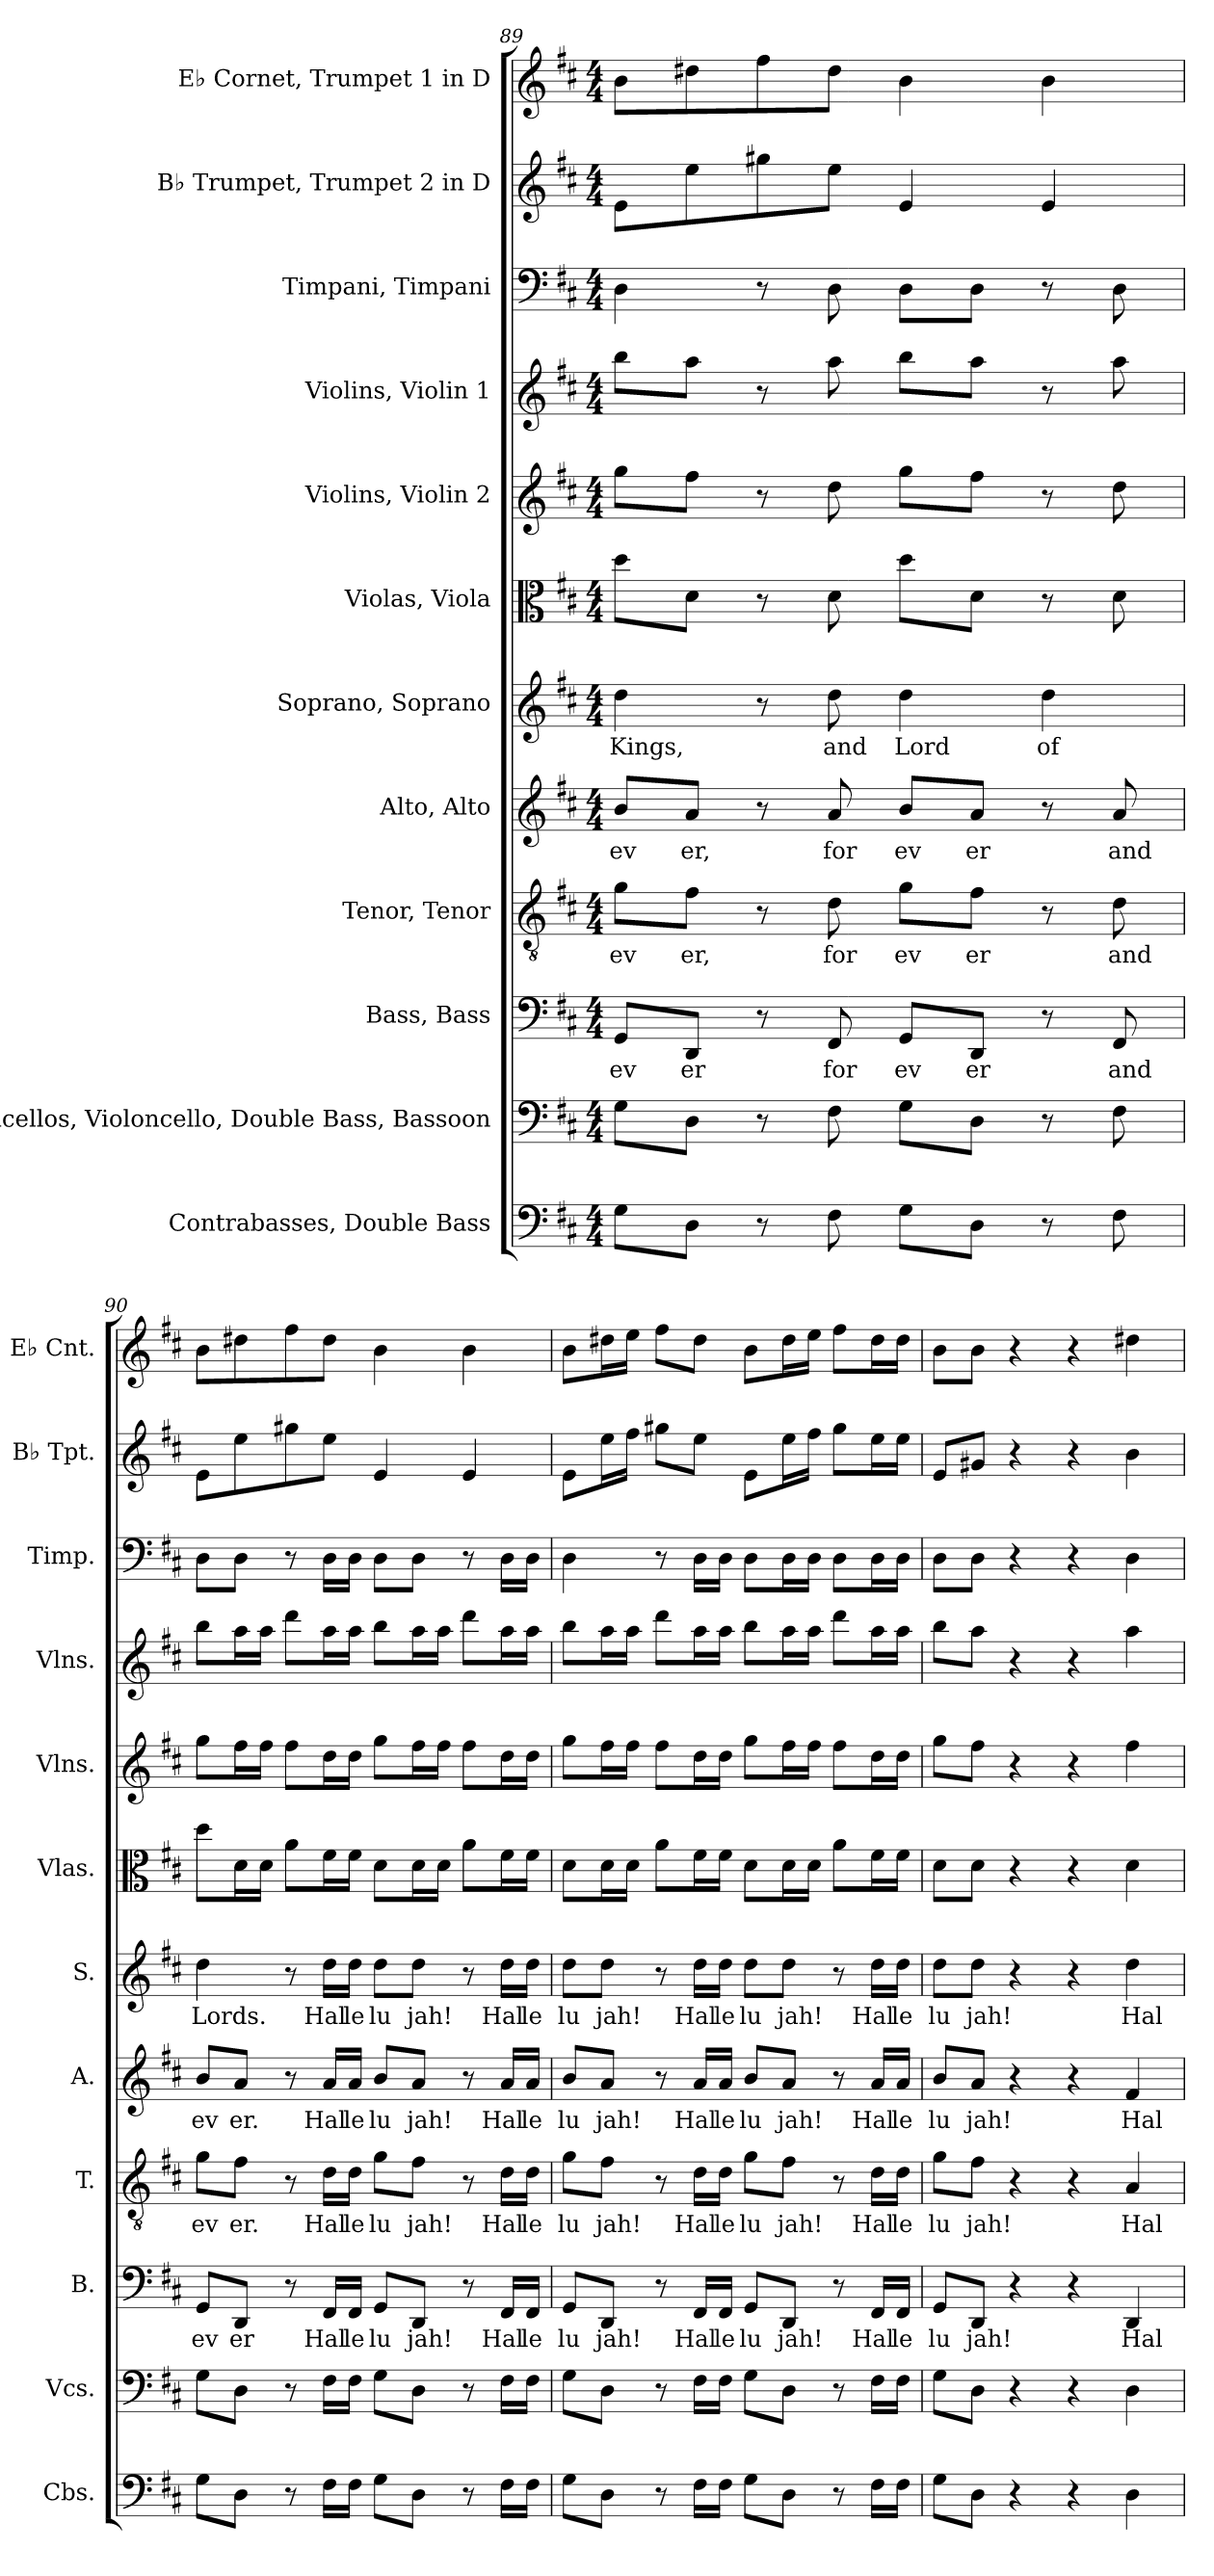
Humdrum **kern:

**kern	**kern	**kern	**text	**kern	**text	**kern	**text	**kern	**text	**kern	**kern	**kern	**kern	**kern	**kern
*part12	*part11	*part10	*part10	*part9	*part9	*part8	*part8	*part7	*part7	*part6	*part5	*part4	*part3	*part2	*part1
*staff12	*staff11	*staff10	*staff10	*staff9	*staff9	*staff8	*staff8	*staff7	*staff7	*staff6	*staff5	*staff4	*staff3	*staff2	*staff1
*I"Contrabasses, Double Bass	*I"Violoncellos, Violoncello, Double Bass, Bassoon	*I"Bass, Bass	*	*I"Tenor, Tenor	*	*I"Alto, Alto	*	*I"Soprano, Soprano	*	*I"Violas, Viola	*I"Violins, Violin 2	*I"Violins, Violin 1	*I"Timpani, Timpani	*I"B♭ Trumpet, Trumpet 2 in D	*I"E♭ Cornet, Trumpet 1 in D
*I'Cbs.	*I'Vcs.	*I'B.	*	*I'T.	*	*I'A.	*	*I'S.	*	*I'Vlas.	*I'Vlns.	*I'Vlns.	*I'Timp.	*I'B♭ Tpt.	*I'E♭ Cnt.
*clefF4	*clefF4	*clefF4	*	*clefGv2	*	*clefG2	*	*clefG2	*	*clefC3	*clefG2	*clefG2	*clefF4	*clefG2	*clefG2
*ITrd7c12	*	*	*	*	*	*	*	*	*	*	*	*	*	*ITrd1c2	*ITrd-2c-3
*k[f#c#]	*k[f#c#]	*k[f#c#]	*	*k[f#c#]	*	*k[f#c#]	*	*k[f#c#]	*	*k[f#c#]	*k[f#c#]	*k[f#c#]	*k[f#c#]	*k[]	*k[b-]
*M4/4	*M4/4	*M4/4	*	*M4/4	*	*M4/4	*	*M4/4	*	*M4/4	*M4/4	*M4/4	*M4/4	*M4/4	*M4/4
=89	=89	=89	=89	=89	=89	=89	=89	=89	=89	=89	=89	=89	=89	=89	=89
!	!	!	!LO:LY:b	!	!LO:LY:b	!	!LO:LY:b	!	!LO:LY:b	!	!	!	!	!	!
8GG\L	8G\L	8GG/L	ev	8g\L	ev	8b/L	ev	4dd\	Kings,	8dd\L	8gg\L	8bb\L	4D\	8d\L	8dd\L
!	!	!	!LO:LY:b	!	!LO:LY:b	!	!LO:LY:b	!	!	!	!	!	!	!	!
8DD\J	8D\J	8DD/J	er	8f#\J	er,	8a/J	er,	.	.	8d\J	8ff#\J	8aa\J	.	8dd\	8ff#X\
8r	8r	8r	.	8r	.	8r	.	8r	.	8r	8r	8r	8r	8ff#X\	8aa\
!	!	!	!LO:LY:b	!	!LO:LY:b	!	!LO:LY:b	!	!LO:LY:b	!	!	!	!	!	!
8FF#\	8F#\	8FF#/	for	8d\	for	8a/	for	8dd\	and	8d\	8dd\	8aa\	8D\	8dd\J	8ff#\J
!	!	!	!LO:LY:b	!	!LO:LY:b	!	!LO:LY:b	!	!LO:LY:b	!	!	!	!	!	!
8GG\L	8G\L	8GG/L	ev	8g\L	ev	8b/L	ev	4dd\	Lord	8dd\L	8gg\L	8bb\L	8D\L	4d/	4dd\
!	!	!	!LO:LY:b	!	!LO:LY:b	!	!LO:LY:b	!	!	!	!	!	!	!	!
8DD\J	8D\J	8DD/J	er	8f#\J	er	8a/J	er	.	.	8d\J	8ff#\J	8aa\J	8D\J	.	.
!	!	!	!	!	!	!	!	!	!LO:LY:b	!	!	!	!	!	!
8r	8r	8r	.	8r	.	8r	.	4dd\	of	8r	8r	8r	8r	4d/	4dd\
!	!	!	!LO:LY:b	!	!LO:LY:b	!	!LO:LY:b	!	!	!	!	!	!	!	!
8FF#\	8F#\	8FF#/	and	8d\	and	8a/	and	.	.	8d\	8dd\	8aa\	8D\	.	.
!!LO:PB:g=z
=90	=90	=90	=90	=90	=90	=90	=90	=90	=90	=90	=90	=90	=90	=90	=90
!	!	!	!LO:LY:b	!	!LO:LY:b	!	!LO:LY:b	!	!LO:LY:b	!	!	!	!	!	!
8GG\L	8G\L	8GG/L	ev	8g\L	ev	8b/L	ev	4dd\	Lords.	8dd\L	8gg\L	8bb\L	8D\L	8d\L	8dd\L
!	!	!	!LO:LY:b	!	!LO:LY:b	!	!LO:LY:b	!	!	!	!	!	!	!	!
8DD\J	8D\J	8DD/J	er	8f#\J	er.	8a/J	er.	.	.	16d\L	16ff#\L	16aa\L	8D\J	8dd\	8ff#X\
.	.	.	.	.	.	.	.	.	.	16d\JJ	16ff#\JJ	16aa\JJ	.	.	.
8r	8r	8r	.	8r	.	8r	.	8r	.	8a\L	8ff#\L	8ddd\L	8r	8ff#X\	8aa\
!	!	!	!LO:LY:b	!	!LO:LY:b	!	!LO:LY:b	!	!LO:LY:b	!	!	!	!	!	!
16FF#\LL	16F#\LL	16FF#/LL	Hal	16d\LL	Hal	16a/LL	Hal	16dd\LL	Hal	16f#\L	16dd\L	16aa\L	16D\LL	8dd\J	8ff#\J
!	!	!	!LO:LY:b	!	!LO:LY:b	!	!LO:LY:b	!	!LO:LY:b	!	!	!	!	!	!
16FF#\JJ	16F#\JJ	16FF#/JJ	le	16d\JJ	le	16a/JJ	le	16dd\JJ	le	16f#\JJ	16dd\JJ	16aa\JJ	16D\JJ	.	.
!	!	!	!LO:LY:b	!	!LO:LY:b	!	!LO:LY:b	!	!LO:LY:b	!	!	!	!	!	!
8GG\L	8G\L	8GG/L	lu	8g\L	lu	8b/L	lu	8dd\L	lu	8d\L	8gg\L	8bb\L	8D\L	4d/	4dd\
!	!	!	!LO:LY:b	!	!LO:LY:b	!	!LO:LY:b	!	!LO:LY:b	!	!	!	!	!	!
8DD\J	8D\J	8DD/J	jah!	8f#\J	jah!	8a/J	jah!	8dd\J	jah!	16d\L	16ff#\L	16aa\L	8D\J	.	.
.	.	.	.	.	.	.	.	.	.	16d\JJ	16ff#\JJ	16aa\JJ	.	.	.
8r	8r	8r	.	8r	.	8r	.	8r	.	8a\L	8ff#\L	8ddd\L	8r	4d/	4dd\
!	!	!	!LO:LY:b	!	!LO:LY:b	!	!LO:LY:b	!	!LO:LY:b	!	!	!	!	!	!
16FF#\LL	16F#\LL	16FF#/LL	Hal	16d\LL	Hal	16a/LL	Hal	16dd\LL	Hal	16f#\L	16dd\L	16aa\L	16D\LL	.	.
!	!	!	!LO:LY:b	!	!LO:LY:b	!	!LO:LY:b	!	!LO:LY:b	!	!	!	!	!	!
16FF#\JJ	16F#\JJ	16FF#/JJ	le	16d\JJ	le	16a/JJ	le	16dd\JJ	le	16f#\JJ	16dd\JJ	16aa\JJ	16D\JJ	.	.
=91	=91	=91	=91	=91	=91	=91	=91	=91	=91	=91	=91	=91	=91	=91	=91
!	!	!	!LO:LY:b	!	!LO:LY:b	!	!LO:LY:b	!	!LO:LY:b	!	!	!	!	!	!
8GG\L	8G\L	8GG/L	lu	8g\L	lu	8b/L	lu	8dd\L	lu	8d\L	8gg\L	8bb\L	4D\	8d\L	8dd\L
!	!	!	!LO:LY:b	!	!LO:LY:b	!	!LO:LY:b	!	!LO:LY:b	!	!	!	!	!	!
8DD\J	8D\J	8DD/J	jah!	8f#\J	jah!	8a/J	jah!	8dd\J	jah!	16d\L	16ff#\L	16aa\L	.	16dd\L	16ff#X\L
.	.	.	.	.	.	.	.	.	.	16d\JJ	16ff#\JJ	16aa\JJ	.	16ee\JJ	16gg\JJ
8r	8r	8r	.	8r	.	8r	.	8r	.	8a\L	8ff#\L	8ddd\L	8r	8ff#X\L	8aa\L
!	!	!	!LO:LY:b	!	!LO:LY:b	!	!LO:LY:b	!	!LO:LY:b	!	!	!	!	!	!
16FF#\LL	16F#\LL	16FF#/LL	Hal	16d\LL	Hal	16a/LL	Hal	16dd\LL	Hal	16f#\L	16dd\L	16aa\L	16D\LL	8dd\J	8ff#\J
!	!	!	!LO:LY:b	!	!LO:LY:b	!	!LO:LY:b	!	!LO:LY:b	!	!	!	!	!	!
16FF#\JJ	16F#\JJ	16FF#/JJ	le	16d\JJ	le	16a/JJ	le	16dd\JJ	le	16f#\JJ	16dd\JJ	16aa\JJ	16D\JJ	.	.
!	!	!	!LO:LY:b	!	!LO:LY:b	!	!LO:LY:b	!	!LO:LY:b	!	!	!	!	!	!
8GG\L	8G\L	8GG/L	lu	8g\L	lu	8b/L	lu	8dd\L	lu	8d\L	8gg\L	8bb\L	8D\L	8d\L	8dd\L
!	!	!	!LO:LY:b	!	!LO:LY:b	!	!LO:LY:b	!	!LO:LY:b	!	!	!	!	!	!
8DD\J	8D\J	8DD/J	jah!	8f#\J	jah!	8a/J	jah!	8dd\J	jah!	16d\L	16ff#\L	16aa\L	16D\L	16dd\L	16ff#\L
.	.	.	.	.	.	.	.	.	.	16d\JJ	16ff#\JJ	16aa\JJ	16D\JJ	16ee\JJ	16gg\JJ
8r	8r	8r	.	8r	.	8r	.	8r	.	8a\L	8ff#\L	8ddd\L	8D\L	8ff#\L	8aa\L
!	!	!	!LO:LY:b	!	!LO:LY:b	!	!LO:LY:b	!	!LO:LY:b	!	!	!	!	!	!
16FF#\LL	16F#\LL	16FF#/LL	Hal	16d\LL	Hal	16a/LL	Hal	16dd\LL	Hal	16f#\L	16dd\L	16aa\L	16D\L	16dd\L	16ff#\L
!	!	!	!LO:LY:b	!	!LO:LY:b	!	!LO:LY:b	!	!LO:LY:b	!	!	!	!	!	!
16FF#\JJ	16F#\JJ	16FF#/JJ	le	16d\JJ	le	16a/JJ	le	16dd\JJ	le	16f#\JJ	16dd\JJ	16aa\JJ	16D\JJ	16dd\JJ	16ff#\JJ
!!LO:PB:g=z
=92	=92	=92	=92	=92	=92	=92	=92	=92	=92	=92	=92	=92	=92	=92	=92
!	!	!	!LO:LY:b	!	!LO:LY:b	!	!LO:LY:b	!	!LO:LY:b	!	!	!	!	!	!
8GG\L	8G\L	8GG/L	lu	8g\L	lu	8b/L	lu	8dd\L	lu	8d\L	8gg\L	8bb\L	8D\L	8d/L	8dd\L
!	!	!	!LO:LY:b	!	!LO:LY:b	!	!LO:LY:b	!	!LO:LY:b	!	!	!	!	!	!
8DD\J	8D\J	8DD/J	jah!	8f#\J	jah!	8a/J	jah!	8dd\J	jah!	8d\J	8ff#\J	8aa\J	8D\J	8f#X/J	8dd\J
4r	4r	4r	.	4r	.	4r	.	4r	.	4r	4r	4r	4r	4r	4r
4r	4r	4r	.	4r	.	4r	.	4r	.	4r	4r	4r	4r	4r	4r
!	!	!	!LO:LY:b	!	!LO:LY:b	!	!LO:LY:b	!	!LO:LY:b	!	!	!	!	!	!
4DD\	4D\	4DD/	Hal	4A/	Hal	4f#/	Hal	4dd\	Hal	4d\	4ff#\	4aa\	4D\	4a\	4ff#X\
=	=	=	=	=	=	=	=	=	=	=	=	=	=	=	=
*-	*-	*-	*-	*-	*-	*-	*-	*-	*-	*-	*-	*-	*-	*-	*-
